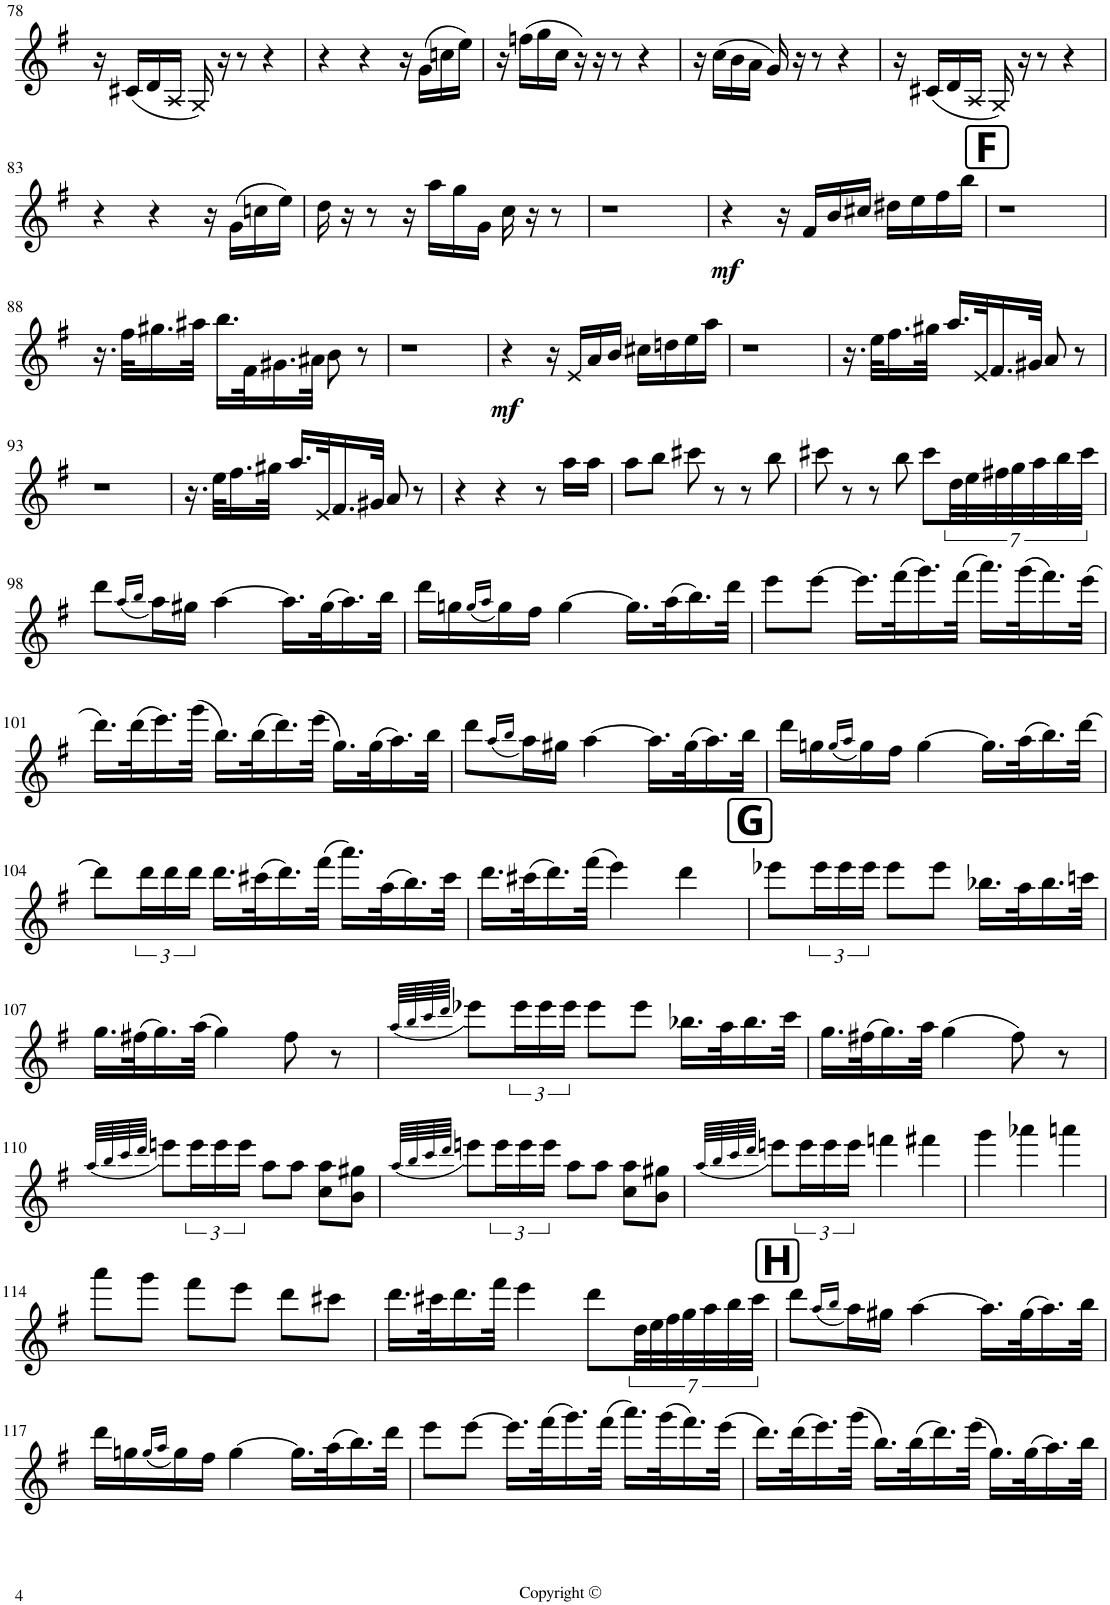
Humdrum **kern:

**kern	**dynam
*part1	*part1
*staff1	*staff1
*I"第1バイオリン	*
!!LO:PB:g=z
*clefG2	*
*k[f#]	*
*M3/4	*
=78	=78
16r	.
(16c#X/LL	.
16d/	.
16A/JJ	.
16G/)	.
16r	.
8r	.
4r	.
=79	=79
4r	.
4r	.
16r	.
(16g\LL	.
16ccn\	.
16ee\JJ)	.
=80	=80
16r	.
(16ffn\LL	.
16gg\	.
16cc\JJ	.
16r)	.
16r	.
8r	.
4r	.
=81	=81
16r	.
(16cc\LL	.
16b\	.
16a\JJ	.
16g/)	.
16r	.
8r	.
4r	.
=82	=82
16r	.
(16c#X/LL	.
16d/	.
16A/JJ	.
16G/)	.
16r	.
8r	.
4r	.
!!LO:LB:g=z
=83	=83
4r	.
4r	.
16r	.
(16g\LL	.
16ccn\	.
16ee\JJ)	.
=84	=84
16dd\	.
16r	.
8r	.
16r	.
16aa\LL	.
16gg\	.
16g\JJ	.
16cc\	.
16r	.
8r	.
=85	=85
2.r	.
=86	=86
!	!LO:DY:b
4r	mf
16r	.
16f#/LL	.
16b/	.
16cc#X/JJ	.
16dd#X\LL	.
16ee\	.
16ff#\	.
16bb\JJ	.
!!LO:REH:place=s1:a:B:cj:fs=19.9975:t=F
=87	=87
2.r	.
!!LO:LB:g=z
=88	=88
16.r	.
32ff#\KLL	.
16.gg#X\	.
32aa#X\JJk	.
16.bb\LL	.
32f#\K	.
16.g#X\	.
32a#X\JJk	.
8b\	.
8r	.
=89	=89
2.r	.
=90	=90
!	!LO:DY:b
4r	mf
16r	.
16e/LL	.
16a/	.
16b/JJ	.
16cc#X\LL	.
16ddn\	.
16ee\	.
16aa\JJ	.
=91	=91
2.r	.
=92	=92
16.r	.
32ee\KLL	.
16.ff#\	.
32gg#X\JJk	.
16.aa/LL	.
32e/K	.
16.f#/	.
32g#X/JJk	.
8a/	.
8r	.
!!LO:LB:g=z
=93	=93
2.r	.
=94	=94
16.r	.
32ee\KLL	.
16.ff#\	.
32gg#X\JJk	.
16.aa/LL	.
32e/K	.
16.f#/	.
32g#X/JJk	.
8a/	.
8r	.
=95	=95
4r	.
4r	.
8r	.
16aa\LL	.
16aa\JJ	.
=96	=96
8aa\L	.
8bb\J	.
8ccc#X\	.
8r	.
8r	.
8bb\	.
=97	=97
8ccc#X\	.
8r	.
8r	.
8bb\	.
8ccc#\L	.
56dd\LL	.
56ee\	.
4480ryy	.
56ff#X\	.
56gg\	.
56aa\	.
56bb\	.
[960%17ccc#\JJJ	.
!!LO:LB:g=z
=98	=98
8ddd\L	.
6720ccc#\]	.
(16qaa/LL	.
16qbb/JJ	.
16aa\L)	.
16gg#X\JJ	.
[4aa\	.
16.aa\LL]	.
(32gg#\K	.
16.aa\)	.
32bb\JJk	.
=99	=99
16ddd\LL	.
16ggn\	.
(16qgg/LL	.
16qaa/JJ	.
16gg\)	.
16ff#\JJ	.
[4gg\	.
16.gg\LL]	.
(32aa\K	.
16.bb\)	.
32ddd\JJk	.
=100	=100
8eee\L	.
[8eee\J	.
16.eee\LL]	.
(32fff#\K	.
16.ggg\)	.
(32fff#\JJk	.
16.aaa\LL)	.
(32ggg\K	.
16.fff#\)	.
(32eee\JJk	.
!!LO:LB:g=z
=101	=101
16.ddd\LL)	.
(32ddd\K	.
16.eee\)	.
(32ggg\JJk	.
16.bb\LL)	.
(32bb\K	.
16.ddd\)	.
(32eee\JJk	.
16.gg\LL)	.
(32gg\K	.
16.aa\)	.
32bb\JJk	.
=102	=102
8ddd\L	.
(16qaa/LL	.
16qbb/JJ	.
16aa\L)	.
16gg#X\JJ	.
[4aa\	.
16.aa\LL]	.
(32gg#\K	.
16.aa\)	.
32bb\JJk	.
=103	=103
16ddd\LL	.
16ggn\	.
(16qgg/LL	.
16qaa/JJ	.
16gg\)	.
16ff#\JJ	.
[4gg\	.
16.gg\LL]	.
(32aa\K	.
16.bb\)	.
[32ddd\JJk	.
!!LO:LB:g=z
=104	=104
8ddd\L]	.
24ddd\L	.
24ddd\	.
24ddd\JJ	.
16.ddd\LL	.
(32ccc#X\K	.
16.ddd\)	.
(32fff#\JJk	.
16.aaa\LL)	.
(32aa\K	.
16.bb\)	.
32ccc#\JJk	.
=105	=105
16.ddd\LL	.
(32ccc#X\K	.
16.ddd\)	.
(32fff#\JJk	.
4eee\)	.
4ddd\	.
!!LO:REH:place=s1:a:B:cj:fs=19.9975:t=G
=106	=106
8eee-X\L	.
24eee-\L	.
24eee-\	.
24eee-\JJ	.
8eee-\L	.
8eee-\J	.
16.bb-X\LL	.
32aa\K	.
16.bb-\	.
32cccn\JJk	.
!!LO:LB:g=z
=107	=107
16.gg\LL	.
(32ff#X\K	.
16.gg\)	.
(32aa\JJk	.
4gg\)	.
8ff#\	.
8r	.
=108	=108
(64qaa/LLLL	.
64qbb/	.
64qccc/	.
64qddd/JJJJ	.
8eee-X\L)	.
24eee-\L	.
24eee-\	.
24eee-\JJ	.
8eee-\L	.
8eee-\J	.
16.bb-X\LL	.
32aa\K	.
16.bb-\	.
32ccc\JJk	.
=109	=109
16.gg\LL	.
(32ff#X\K	.
16.gg\)	.
32aa\JJk	.
(4gg\	.
8ff#\)	.
8r	.
!!LO:LB:g=z
=110	=110
(64qaa/LLLL	.
64qbb/	.
64qccc/	.
64qddd/JJJJ	.
8eeen\L)	.
24eee\L	.
24eee\	.
24eee\JJ	.
8aa\L	.
8aa\J	.
8cc\ 8aa\L	.
8b\ 8gg#X\J	.
=111	=111
(64qaa/LLLL	.
64qbb/	.
64qccc/	.
64qddd/JJJJ	.
8eeen\L)	.
24eee\L	.
24eee\	.
24eee\JJ	.
8aa\L	.
8aa\J	.
8cc\ 8aa\L	.
8b\ 8gg#X\J	.
=112	=112
(64qaa/LLLL	.
64qbb/	.
64qccc/	.
64qddd/JJJJ	.
8eeen\L)	.
24eee\L	.
24eee\	.
24eee\JJ	.
4fffn\	.
4fff#X\	.
=113	=113
4ggg\	.
4aaa-X\	.
4aaan\	.
!!LO:LB:g=z
=114	=114
8aaa\L	.
8ggg\J	.
8fff#\L	.
8eee\J	.
8ddd\L	.
8ccc#X\J	.
=115	=115
16.ddd\LL	.
32ccc#X\K	.
16.ddd\	.
32fff#\JJk	.
4eee\	.
8ddd\L	.
56dd\LL	.
56ee\	.
4480ryy	.
56ff#\	.
56gg\	.
56aa\	.
56bb\	.
[960%17ccc#\JJJ	.
!!LO:REH:place=s1:a:B:cj:fs=19.9975:t=H
=116	=116
8ddd\L	.
6720ccc#\]	.
(16qaa/LL	.
16qbb/JJ	.
16aa\L)	.
16gg#X\JJ	.
[4aa\	.
16.aa\LL]	.
(32gg#\K	.
16.aa\)	.
32bb\JJk	.
!!LO:LB:g=z
=117	=117
16ddd\LL	.
16ggn\	.
(16qgg/LL	.
16qaa/JJ	.
16gg\)	.
16ff#\JJ	.
[4gg\	.
16.gg\LL]	.
(32aa\K	.
16.bb\)	.
32ddd\JJk	.
=118	=118
8eee\L	.
[8eee\J	.
16.eee\LL]	.
(32fff#\K	.
16.ggg\)	.
(32fff#\JJk	.
16.aaa\LL)	.
(32ggg\K	.
16.fff#\)	.
(32eee\JJk	.
=119	=119
16.ddd\LL)	.
(32ddd\K	.
16.eee\)	.
(32ggg\JJk	.
16.bb\LL)	.
(32bb\K	.
16.ddd\)	.
(32eee\JJk	.
16.gg\LL)	.
(32gg\K	.
16.aa\)	.
32bb\JJk	.
=	=
*-	*-
